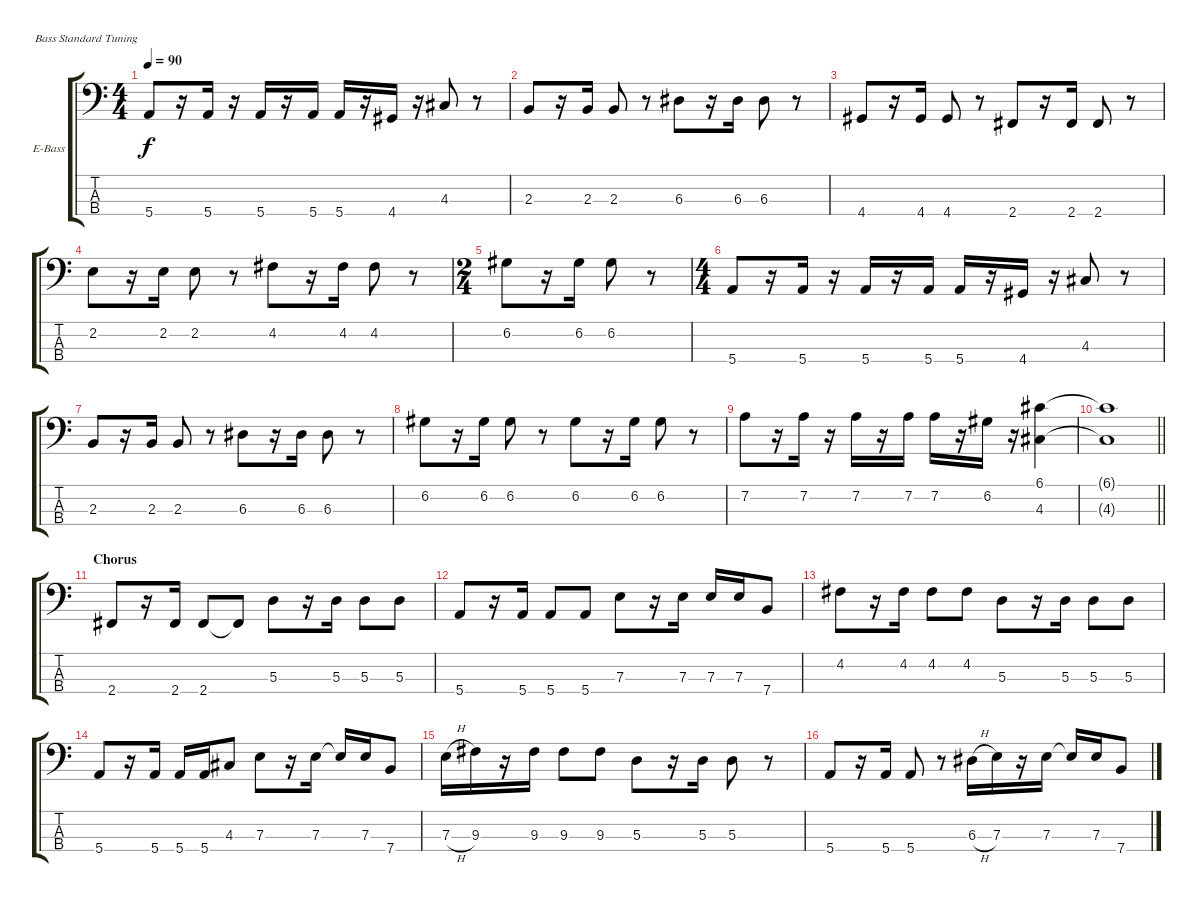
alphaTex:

\bracketExtendMode groupsimilarinstruments
\firstSystemTrackNameOrientation horizontal
\otherSystemsTrackNameOrientation horizontal
\track ("Bass" "E-Bass") {multiBarRest instrument electricbassfinger}
\staff {score tabs}
\tuning (G2 D2 A1 E1)
\ts (4 4)
\beaming (8 2 2 2 2)
\tempo 90
\clef f4
\ks c
5.4.8{dy f} r.16 5.4.16 r.16 5.4.16 r.16 5.4.16 5.4.16 r.16 4.4.16 r.16 4.3.8 r.8 |
2.3.8 r.16 2.3.16 2.3.8 r.8 6.3.8 r.16 6.3.16 6.3.8 r.8 |
4.4.8 r.16 4.4.16 4.4.8 r.8 2.4.8 r.16 2.4.16 2.4.8 r.8 |
2.2.8 r.16 2.2.16 2.2.8 r.8 4.2.8 r.16 4.2.16 4.2.8 r.8 |
\ts (2 4)
\beaming (8 2 2)
6.2.8 r.16 6.2.16 6.2.8 r.8 |
\ts (4 4)
\beaming (8 2 2 2 2)
5.4.8 r.16 5.4.16 r.16 5.4.16 r.16 5.4.16 5.4.16 r.16 4.4.16 r.16 4.3.8 r.8 |
2.3.8 r.16 2.3.16 2.3.8 r.8 6.3.8 r.16 6.3.16 6.3.8 r.8 |
6.2.8 r.16 6.2.16 6.2.8 r.8 6.2.8 r.16 6.2.16 6.2.8 r.8 |
7.2.8 r.16 7.2.16 r.16 7.2.16 r.16 7.2.16 7.2.16 r.16 6.2.16 r.16 (6.1 4.3).4 |
\barLineRight lightlight
(6.1{t} 4.3{t}).1 |
\section ("" "Chorus")
2.4.8 r.16 2.4.16 2.4.8 2.4{t}.8 5.3.8 r.16 5.3.16 5.3.8 5.3.8 |
5.4.8 r.16 5.4.16 5.4.8 5.4.8 7.3.8 r.16 7.3.16 7.3.16 7.3.16 7.4.8 |
4.2.8 r.16 4.2.16 4.2.8 4.2.8 5.3.8 r.16 5.3.16 5.3.8 5.3.8 |
5.4.8 r.16 5.4.16 5.4.16 5.4.16 4.3.8 7.3.8 r.16 7.3.16 7.3{t}.16 7.3.16 7.4.8 |
7.3{h}.16 9.3.16 r.16 9.3.16 9.3.8 9.3.8 5.3.8 r.16 5.3.16 5.3.8 r.8 |
5.4.8 r.16 5.4.16 5.4.8 r.8 6.3{h}.16 7.3.16 r.16 7.3.16 7.3{t}.16 7.3.16 7.4.8
